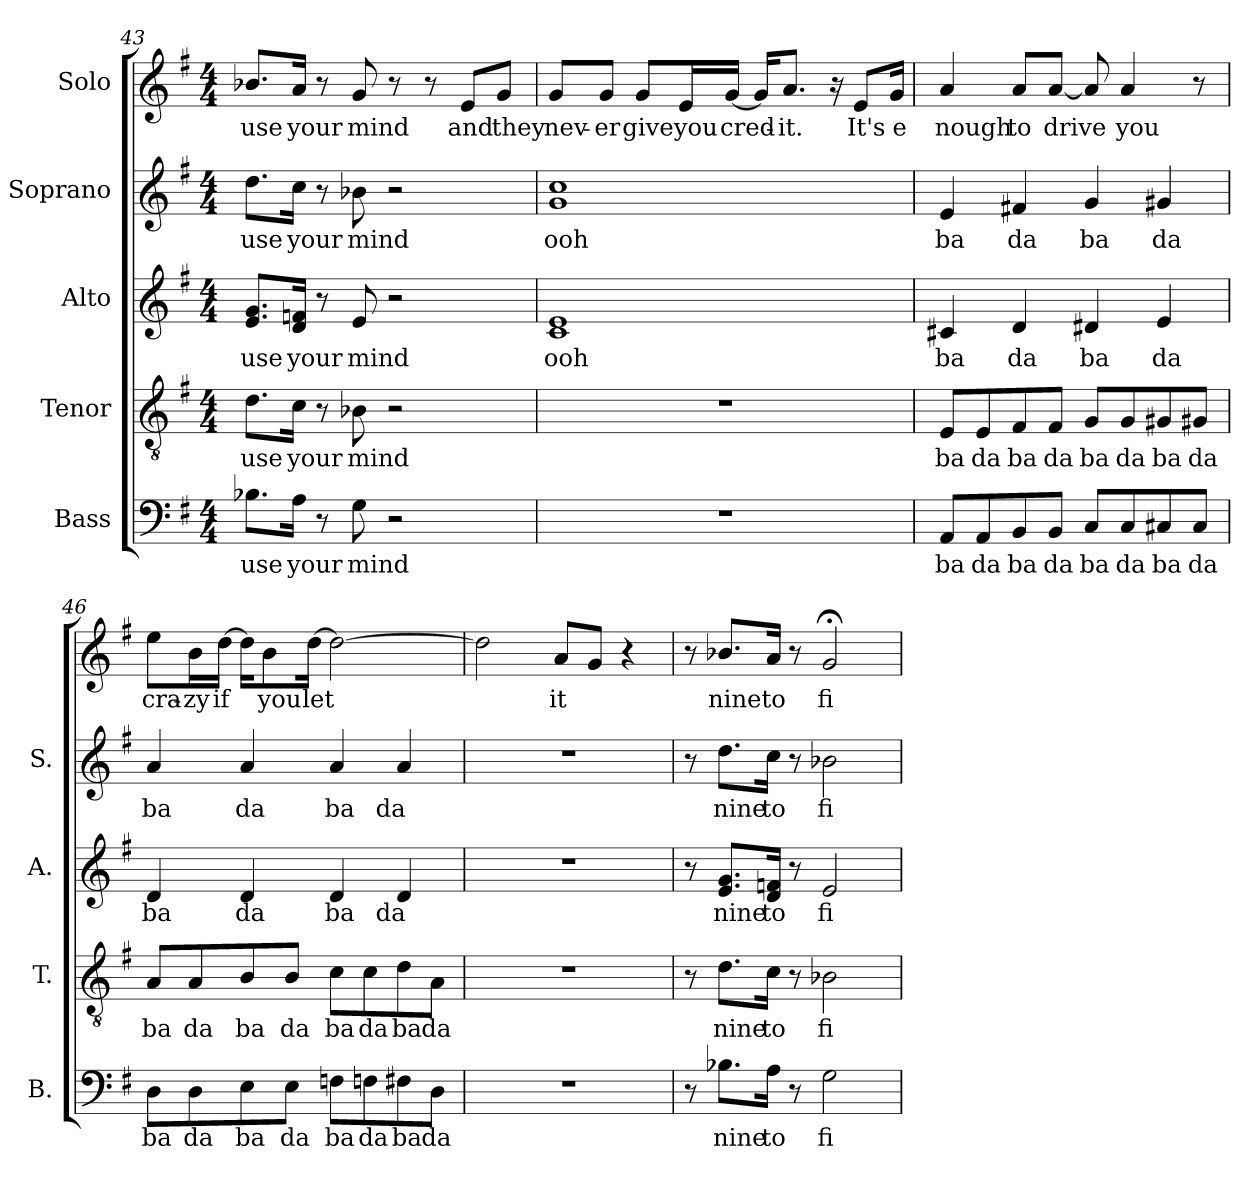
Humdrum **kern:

**kern	**text	**kern	**text	**kern	**text	**kern	**text	**kern	**text
*part5	*part5	*part4	*part4	*part3	*part3	*part2	*part2	*part1	*part1
*staff5	*staff5	*staff4	*staff4	*staff3	*staff3	*staff2	*staff2	*staff1	*staff1
*I"Bass	*	*I"Tenor	*	*I"Alto	*	*I"Soprano	*	*I"Solo	*
*I'B.	*	*I'T.	*	*I'A.	*	*I'S.	*	*	*
*clefF4	*	*clefGv2	*	*clefG2	*	*clefG2	*	*clefG2	*
*k[f#]	*	*k[f#]	*	*k[f#]	*	*k[f#]	*	*k[f#]	*
*M4/4	*	*M4/4	*	*M4/4	*	*M4/4	*	*M4/4	*
=43	=43	=43	=43	=43	=43	=43	=43	=43	=43
!	!LO:LY:b	!	!LO:LY:b	!	!LO:LY:b	!	!LO:LY:b	!	!LO:LY:b
8.B-X\L	use	8.d\L	use	8.e/ 8.g/L	use	8.dd\L	use	8.b-X/L	use
!	!LO:LY:b	!	!LO:LY:b	!	!LO:LY:b	!	!LO:LY:b	!	!LO:LY:b
16A\Jk	your	16c\Jk	your	16d/ 16fn/Jk	your	16cc\Jk	your	16a/Jk	your
8r	.	8r	.	8r	.	8r	.	8r	.
!	!LO:LY:b	!	!LO:LY:b	!	!LO:LY:b	!	!LO:LY:b	!	!LO:LY:b
8G\	mind	8B-X\	mind	8e/	mind	8b-X\	mind	8g/	mind
2r	.	2r	.	2r	.	2r	.	8r	.
.	.	.	.	.	.	.	.	8r	.
!	!	!	!	!	!	!	!	!	!LO:LY:b
.	.	.	.	.	.	.	.	8e/L	and
!	!	!	!	!	!	!	!	!	!LO:LY:b
.	.	.	.	.	.	.	.	8g/J	they
!!LO:LB:g=z
=44	=44	=44	=44	=44	=44	=44	=44	=44	=44
!	!	!	!	!	!LO:LY:b	!	!LO:LY:b	!	!LO:LY:b
1r	.	1r	.	1c 1e	ooh	1g 1cc	ooh	8g/L	nev-
!	!	!	!	!	!	!	!	!	!LO:LY:b
.	.	.	.	.	.	.	.	8g/J	-er
!	!	!	!	!	!	!	!	!	!LO:LY:b
.	.	.	.	.	.	.	.	8g/L	give
!	!	!	!	!	!	!	!	!	!LO:LY:b
.	.	.	.	.	.	.	.	16e/L	you
!	!	!	!	!	!	!	!	!	!LO:LY:b
.	.	.	.	.	.	.	.	[16g/JJ	cred-
.	.	.	.	.	.	.	.	16g/KL]	.
!	!	!	!	!	!	!	!	!	!LO:LY:b
.	.	.	.	.	.	.	.	8.a/J	-it.
.	.	.	.	.	.	.	.	16r	.
!	!	!	!	!	!	!	!	!	!LO:LY:b
.	.	.	.	.	.	.	.	8e/L	It's
!	!	!	!	!	!	!	!	!	!LO:LY:b
.	.	.	.	.	.	.	.	16g/Jk	e
=45	=45	=45	=45	=45	=45	=45	=45	=45	=45
!	!LO:LY:b	!	!LO:LY:b	!	!LO:LY:b	!	!LO:LY:b	!	!LO:LY:b
8AA/L	ba	8E/L	ba	4c#X/	ba	4e/	ba	4a/	nough
!	!LO:LY:b	!	!LO:LY:b	!	!	!	!	!	!
8AA/	da	8E/	da	.	.	.	.	.	.
!	!LO:LY:b	!	!LO:LY:b	!	!LO:LY:b	!	!LO:LY:b	!	!LO:LY:b
8BB/	ba	8F#/	ba	4d/	da	4f#X/	da	8a/L	to
!	!LO:LY:b	!	!LO:LY:b	!	!	!	!	!	!LO:LY:b
8BB/J	da	8F#/J	da	.	.	.	.	[8a/J	drive
!	!LO:LY:b	!	!LO:LY:b	!	!LO:LY:b	!	!LO:LY:b	!	!
8C/L	ba	8G/L	ba	4d#X/	ba	4g/	ba	8a/]	.
!	!LO:LY:b	!	!LO:LY:b	!	!	!	!	!	!LO:LY:b
8C/	da	8G/	da	.	.	.	.	4a/	you
!	!LO:LY:b	!	!LO:LY:b	!	!LO:LY:b	!	!LO:LY:b	!	!
8C#X/	ba	8G#X/	ba	4e/	da	4g#X/	da	.	.
!	!LO:LY:b	!	!LO:LY:b	!	!	!	!	!	!
8C#/J	da	8G#X/J	da	.	.	.	.	8r	.
=46	=46	=46	=46	=46	=46	=46	=46	=46	=46
!	!LO:LY:b	!	!LO:LY:b	!	!LO:LY:b	!	!LO:LY:b	!	!LO:LY:b
8D\L	ba	8A/L	ba	4d/	ba	4a/	ba	8ee\L	cra-
!	!LO:LY:b	!	!LO:LY:b	!	!	!	!	!	!LO:LY:b
8D\	da	8A/	da	.	.	.	.	16b\L	-zy
!	!	!	!	!	!	!	!	!	!LO:LY:b
.	.	.	.	.	.	.	.	[16dd\JJ	if
!	!LO:LY:b	!	!LO:LY:b	!	!LO:LY:b	!	!LO:LY:b	!	!
8E\	ba	8B/	ba	4d/	da	4a/	da	16dd\KL]	.
!	!	!	!	!	!	!	!	!	!LO:LY:b
.	.	.	.	.	.	.	.	8b\	you
!	!LO:LY:b	!	!LO:LY:b	!	!	!	!	!	!
8E\J	da	8B/J	da	.	.	.	.	.	.
!	!	!	!	!	!	!	!	!	!LO:LY:b
.	.	.	.	.	.	.	.	[16dd\Jk	let
!	!LO:LY:b	!	!LO:LY:b	!	!LO:LY:b	!	!LO:LY:b	!	!
8Fn\L	ba	8c\L	ba	4d/	ba	4a/	ba	2dd\_	.
!	!LO:LY:b	!	!LO:LY:b	!	!	!	!	!	!
8Fn\	da	8c\	da	.	.	.	.	.	.
!	!LO:LY:b	!	!LO:LY:b	!	!LO:LY:b	!	!LO:LY:b	!	!
8F#X\	ba	8d\	ba	4d/	da	4a/	da	.	.
!	!LO:LY:b	!	!LO:LY:b	!	!	!	!	!	!
8D\J	da	8A\J	da	.	.	.	.	.	.
!!LO:PB:g=z
=47	=47	=47	=47	=47	=47	=47	=47	=47	=47
1r	.	1r	.	1r	.	1r	.	2dd\]	.
!	!	!	!	!	!	!	!	!	!LO:LY:b
.	.	.	.	.	.	.	.	8a/L	it
.	.	.	.	.	.	.	.	8g/J	.
.	.	.	.	.	.	.	.	4r	.
=48	=48	=48	=48	=48	=48	=48	=48	=48	=48
8r	.	8r	.	8r	.	8r	.	8r	.
!	!LO:LY:b	!	!LO:LY:b	!	!LO:LY:b	!	!LO:LY:b	!	!LO:LY:b
8.B-X\L	nine	8.d\L	nine	8.e/ 8.g/L	nine	8.dd\L	nine	8.b-X/L	nine
!	!LO:LY:b	!	!LO:LY:b	!	!LO:LY:b	!	!LO:LY:b	!	!LO:LY:b
16A\Jk	to	16c\Jk	to	16d/ 16fn/Jk	to	16cc\Jk	to	16a/Jk	to
8r	.	8r	.	8r	.	8r	.	8r	.
!	!LO:LY:b	!	!LO:LY:b	!	!LO:LY:b	!	!LO:LY:b	!	!LO:LY:b
2G\	fi-	2B-X\	fi-	2e/	fi-	2b-X\	fi-	2g;</	fi-
=	=	=	=	=	=	=	=	=	=
*-	*-	*-	*-	*-	*-	*-	*-	*-	*-
